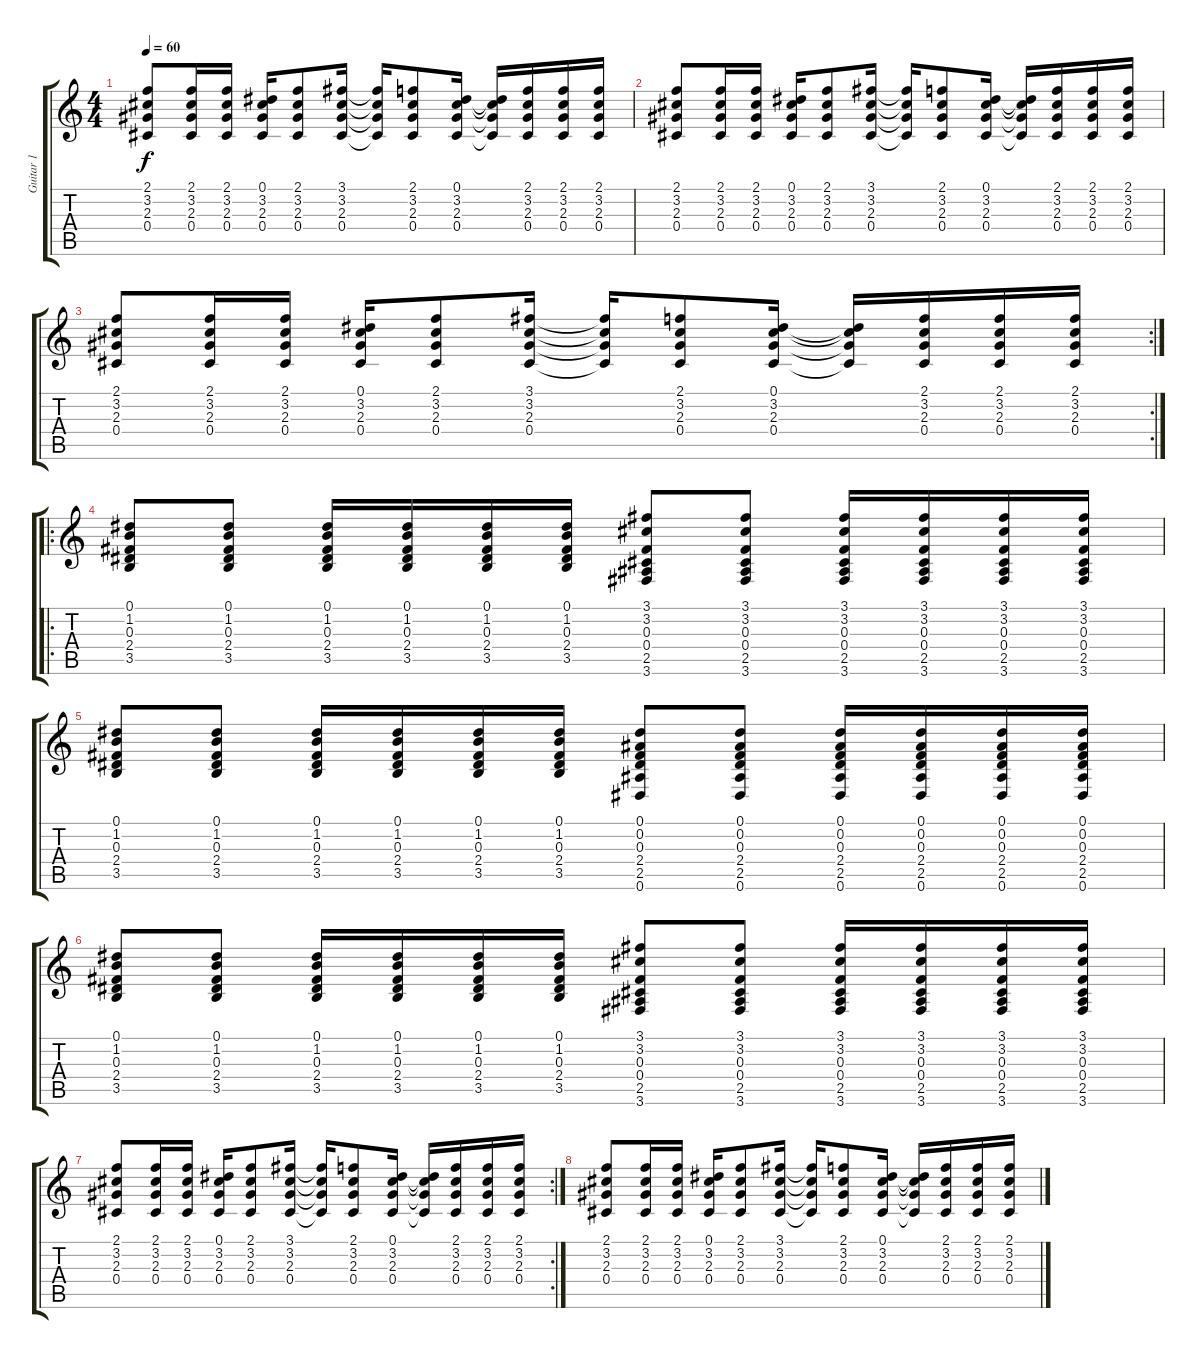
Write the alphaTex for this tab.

\track ("Guitar 1" "Guitar 1") {instrument acousticguitarsteel}
\staff {score tabs}
\tuning (Eb4 Bb3 Gb3 Db3 Ab2 Eb2) {hide}
\ts (4 4)
\tempo 60
\clef g2
\ks c
(2.1 3.2 2.3 0.4).8{dy f} (2.1 3.2 2.3 0.4).16 (2.1 3.2 2.3 0.4).16 (0.1 3.2 2.3 0.4).16 (2.1 3.2 2.3 0.4).8 (3.1 3.2 2.3 0.4).16 (3.1{t} 3.2{t} 2.3{t} 0.4{t}).16 (2.1 3.2 2.3 0.4).8 (0.1 3.2 2.3 0.4).16 (0.1{t} 3.2{t} 2.3{t} 0.4{t}).16 (2.1 3.2 2.3 0.4).16 (2.1 3.2 2.3 0.4).16 (2.1 3.2 2.3 0.4).16 |
(2.1 3.2 2.3 0.4).8 (2.1 3.2 2.3 0.4).16 (2.1 3.2 2.3 0.4).16 (0.1 3.2 2.3 0.4).16 (2.1 3.2 2.3 0.4).8 (3.1 3.2 2.3 0.4).16 (3.1{t} 3.2{t} 2.3{t} 0.4{t}).16 (2.1 3.2 2.3 0.4).8 (0.1 3.2 2.3 0.4).16 (0.1{t} 3.2{t} 2.3{t} 0.4{t}).16 (2.1 3.2 2.3 0.4).16 (2.1 3.2 2.3 0.4).16 (2.1 3.2 2.3 0.4).16 |
\rc 2
(2.1 3.2 2.3 0.4).8 (2.1 3.2 2.3 0.4).16 (2.1 3.2 2.3 0.4).16 (0.1 3.2 2.3 0.4).16 (2.1 3.2 2.3 0.4).8 (3.1 3.2 2.3 0.4).16 (3.1{t} 3.2{t} 2.3{t} 0.4{t}).16 (2.1 3.2 2.3 0.4).8 (0.1 3.2 2.3 0.4).16 (0.1{t} 3.2{t} 2.3{t} 0.4{t}).16 (2.1 3.2 2.3 0.4).16 (2.1 3.2 2.3 0.4).16 (2.1 3.2 2.3 0.4).16 |
\ro
(0.1 1.2 0.3 2.4 3.5).8 (0.1 1.2 0.3 2.4 3.5).8 (0.1 1.2 0.3 2.4 3.5).16 (0.1 1.2 0.3 2.4 3.5).16 (0.1 1.2 0.3 2.4 3.5).16 (0.1 1.2 0.3 2.4 3.5).16 (3.1 3.2 0.3 0.4 2.5 3.6).8 (3.1 3.2 0.3 0.4 2.5 3.6).8 (3.1 3.2 0.3 0.4 2.5 3.6).16 (3.1 3.2 0.3 0.4 2.5 3.6).16 (3.1 3.2 0.3 0.4 2.5 3.6).16 (3.1 3.2 0.3 0.4 2.5 3.6).16 |
(0.1 1.2 0.3 2.4 3.5).8 (0.1 1.2 0.3 2.4 3.5).8 (0.1 1.2 0.3 2.4 3.5).16 (0.1 1.2 0.3 2.4 3.5).16 (0.1 1.2 0.3 2.4 3.5).16 (0.1 1.2 0.3 2.4 3.5).16 (0.1 0.2 0.3 2.4 2.5 0.6).8 (0.1 0.2 0.3 2.4 2.5 0.6).8 (0.1 0.2 0.3 2.4 2.5 0.6).16 (0.1 0.2 0.3 2.4 2.5 0.6).16 (0.1 0.2 0.3 2.4 2.5 0.6).16 (0.1 0.2 0.3 2.4 2.5 0.6).16 |
(0.1 1.2 0.3 2.4 3.5).8 (0.1 1.2 0.3 2.4 3.5).8 (0.1 1.2 0.3 2.4 3.5).16 (0.1 1.2 0.3 2.4 3.5).16 (0.1 1.2 0.3 2.4 3.5).16 (0.1 1.2 0.3 2.4 3.5).16 (3.1 3.2 0.3 0.4 2.5 3.6).8 (3.1 3.2 0.3 0.4 2.5 3.6).8 (3.1 3.2 0.3 0.4 2.5 3.6).16 (3.1 3.2 0.3 0.4 2.5 3.6).16 (3.1 3.2 0.3 0.4 2.5 3.6).16 (3.1 3.2 0.3 0.4 2.5 3.6).16 |
\rc 2
(2.1 3.2 2.3 0.4).8 (2.1 3.2 2.3 0.4).16 (2.1 3.2 2.3 0.4).16 (0.1 3.2 2.3 0.4).16 (2.1 3.2 2.3 0.4).8 (3.1 3.2 2.3 0.4).16 (3.1{t} 3.2{t} 2.3{t} 0.4{t}).16 (2.1 3.2 2.3 0.4).8 (0.1 3.2 2.3 0.4).16 (0.1{t} 3.2{t} 2.3{t} 0.4{t}).16 (2.1 3.2 2.3 0.4).16 (2.1 3.2 2.3 0.4).16 (2.1 3.2 2.3 0.4).16 |
(2.1 3.2 2.3 0.4).8 (2.1 3.2 2.3 0.4).16 (2.1 3.2 2.3 0.4).16 (0.1 3.2 2.3 0.4).16 (2.1 3.2 2.3 0.4).8 (3.1 3.2 2.3 0.4).16 (3.1{t} 3.2{t} 2.3{t} 0.4{t}).16 (2.1 3.2 2.3 0.4).8 (0.1 3.2 2.3 0.4).16 (0.1{t} 3.2{t} 2.3{t} 0.4{t}).16 (2.1 3.2 2.3 0.4).16 (2.1 3.2 2.3 0.4).16 (2.1 3.2 2.3 0.4).16
